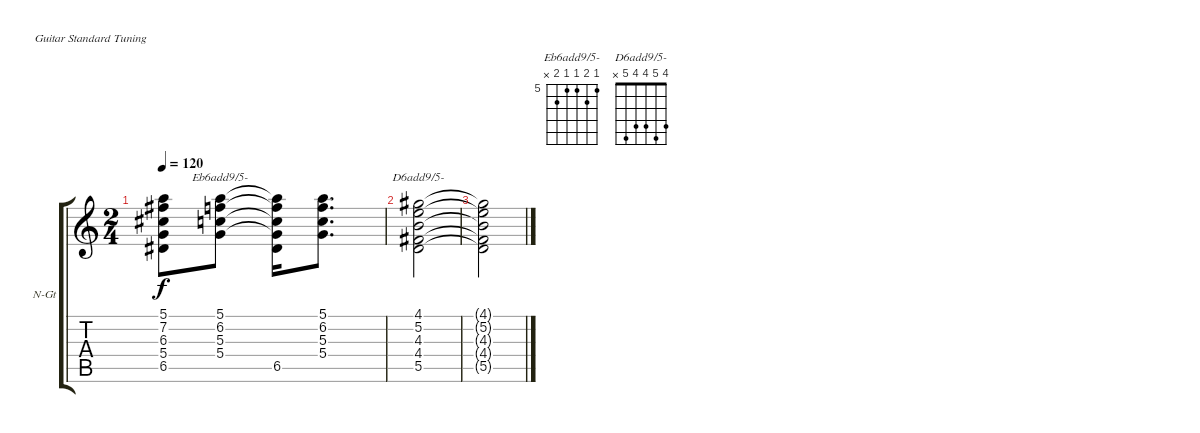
\bracketExtendMode groupsimilarinstruments
\firstSystemTrackNameOrientation horizontal
\otherSystemsTrackNameOrientation horizontal
\track ("arrgt N.Faria" "N-Gt") {instrument acousticguitarnylon}
\staff {score tabs}
\tuning (E4 B3 G3 D3 A2 E2)
\chord ("Eb6add9/5-" 5 6 5 5 6 x) {firstfret 5}
\chord ("D6add9/5-" 4 5 4 4 5 x)
\ts (2 4)
\tempo 120
\clef g2
\ks c
(5.1{t} 7.2{t} 6.3{t} 5.4{t} 6.5).8{dy f} (5.1 6.2 5.3 5.4).8{ch "Eb6add9/5-"} (5.1{t} 6.2{t} 5.3{t} 5.4{t} 6.5).16 (5.1 6.2 5.3 5.4).8{d} |
(4.1 5.2 4.3 4.4 5.5).2{ch "D6add9/5-"} |
(4.1{t} 5.2{t} 4.3{t} 4.4{t} 5.5{t}).2
